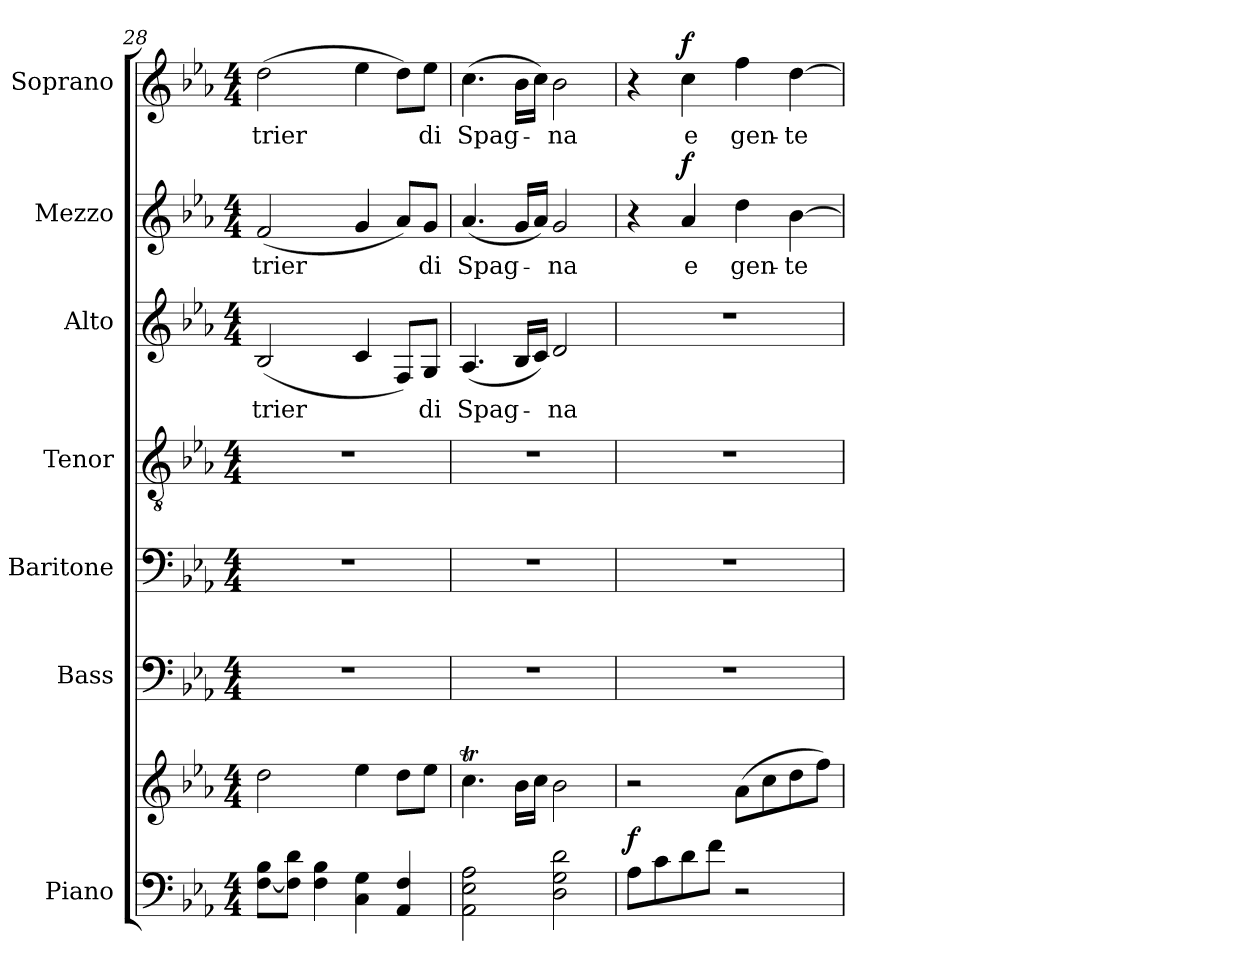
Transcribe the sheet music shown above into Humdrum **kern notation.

**kern	**kern	**dynam	**kern	**kern	**kern	**kern	**text	**kern	**text	**dynam	**kern	**text	**dynam
*part7	*part7	*part7	*part6	*part5	*part4	*part3	*part3	*part2	*part2	*part2	*part1	*part1	*part1
*staff8	*staff7	*staff7/8	*staff6	*staff5	*staff4	*staff3	*staff3	*staff2	*staff2	*staff2	*staff1	*staff1	*staff1
*I"Piano	*	*	*I"Bass	*I"Baritone	*I"Tenor	*I"Alto	*	*I"Mezzo	*	*	*I"Soprano	*	*
*I'Pno.	*	*	*I'B.	*I'Bar.	*I'T.	*I'A.	*	*I'M.	*	*	*I'S.	*	*
*clefF4	*clefG2	*	*clefF4	*clefF4	*clefGv2	*clefG2	*	*clefG2	*	*	*clefG2	*	*
*	*	*	*	*	*ITrd7c12	*	*	*	*	*	*	*	*
*k[b-e-a-]	*k[b-e-a-]	*	*k[b-e-a-]	*k[b-e-a-]	*k[b-e-a-]	*k[b-e-a-]	*	*k[b-e-a-]	*	*	*k[b-e-a-]	*	*
*E-:	*E-:	*	*E-:	*E-:	*E-:	*E-:	*	*E-:	*	*	*E-:	*	*
*M4/4	*M4/4	*	*M4/4	*M4/4	*M4/4	*M4/4	*	*M4/4	*	*	*M4/4	*	*
=28	=28	=28	=28	=28	=28	=28	=28	=28	=28	=28	=28	=28	=28
!	!	!	!	!	!	!	!LO:LY:b:color=#000000	!	!	!	!	!	!
!	!	!	!	!	!	!	!	!	!LO:LY:b:color=#000000	!	!	!	!
!	!	!	!	!	!	!	!	!	!	!	!	!LO:LY:b:color=#000000	!
[<8Fi\ 8B-iL	2ddi\	.	1r	1r	1r	(2B-i/	-trier	(2fi/	-trier	.	(2ddi\	-trier	.
8Fi\] 8diJ	.	.	.	.	.	.	.	.	.	.	.	.	.
4Fi\ 4B-i	.	.	.	.	.	.	.	.	.	.	.	.	.
4Ci\ 4Gi	4ee-i\	.	.	.	.	4ci/	.	4gi/	.	.	4ee-i\	.	.
4AA-i/ 4Fi	8ddi\L	.	.	.	.	8Fi/L)	.	8a-i/L)	.	.	8ddi\L)	.	.
!	!	!	!	!	!	!	!LO:LY:b:color=#000000	!	!	!	!	!	!
!	!	!	!	!	!	!	!	!	!LO:LY:b:color=#000000	!	!	!	!
!	!	!	!	!	!	!	!	!	!	!	!	!LO:LY:b:color=#000000	!
.	8ee-i\J	.	.	.	.	8Gi/J	di	8gi/J	di	.	8ee-i\J	di	.
=29	=29	=29	=29	=29	=29	=29	=29	=29	=29	=29	=29	=29	=29
!	!	!	!	!	!	!	!LO:LY:b:color=#000000	!	!	!	!	!	!
!	!	!	!	!	!	!	!	!	!LO:LY:b:color=#000000	!	!	!	!
!	!	!	!	!	!	!	!	!	!	!	!	!LO:LY:b:color=#000000	!
2AA-i\ 2E-i 2A-i	4.ccTi\	.	1r	1r	1r	(4.A-i/	Spag-	(4.a-i/	Spag-	.	(4.cci\	Spag-	.
.	16b-i\LL	.	.	.	.	16B-i/LL	.	16gi/LL	.	.	16b-i\LL	.	.
.	16cci\JJ	.	.	.	.	16ci/JJ)	.	16a-i/JJ)	.	.	16cci\JJ)	.	.
!	!	!	!	!	!	!	!LO:LY:b:color=#000000	!	!	!	!	!	!
!	!	!	!	!	!	!	!	!	!LO:LY:b:color=#000000	!	!	!	!
!	!	!	!	!	!	!	!	!	!	!	!	!LO:LY:b:color=#000000	!
2Di\ 2Gi 2di	2b-i\	.	.	.	.	2di/	-na	2gi/	-na	.	2b-i\	-na	.
=30	=30	=30	=30	=30	=30	=30	=30	=30	=30	=30	=30	=30	=30
8A-i\L	2r	f	1r	1r	1r	1r	.	4r	.	.	4r	.	.
8ci\	.	.	.	.	.	.	.	.	.	.	.	.	.
!	!	!	!	!	!	!	!	!	!LO:LY:b:color=#000000	!	!	!	!
!	!	!	!	!	!	!	!	!	!	!	!	!LO:LY:b:color=#000000	!
8di\	.	.	.	.	.	.	.	4a-i/	e	f	4cci\	e	f
8fi\J	.	.	.	.	.	.	.	.	.	.	.	.	.
!	!	!	!	!	!	!	!	!	!LO:LY:b:color=#000000	!	!	!	!
!	!	!	!	!	!	!	!	!	!	!	!	!LO:LY:b:color=#000000	!
2r	(8a-i\L	.	.	.	.	.	.	4ddi\	gen-	.	4ffi\	gen-	.
.	8cci\	.	.	.	.	.	.	.	.	.	.	.	.
!	!	!	!	!	!	!	!	!	!LO:LY:b:color=#000000	!	!	!	!
!	!	!	!	!	!	!	!	!	!	!	!	!LO:LY:b:color=#000000	!
.	8ddi\	.	.	.	.	.	.	[>4b-i\	-te	.	[>4ddi\	-te	.
.	8ffi\J)	.	.	.	.	.	.	.	.	.	.	.	.
=	=	=	=	=	=	=	=	=	=	=	=	=	=
*-	*-	*-	*-	*-	*-	*-	*-	*-	*-	*-	*-	*-	*-
